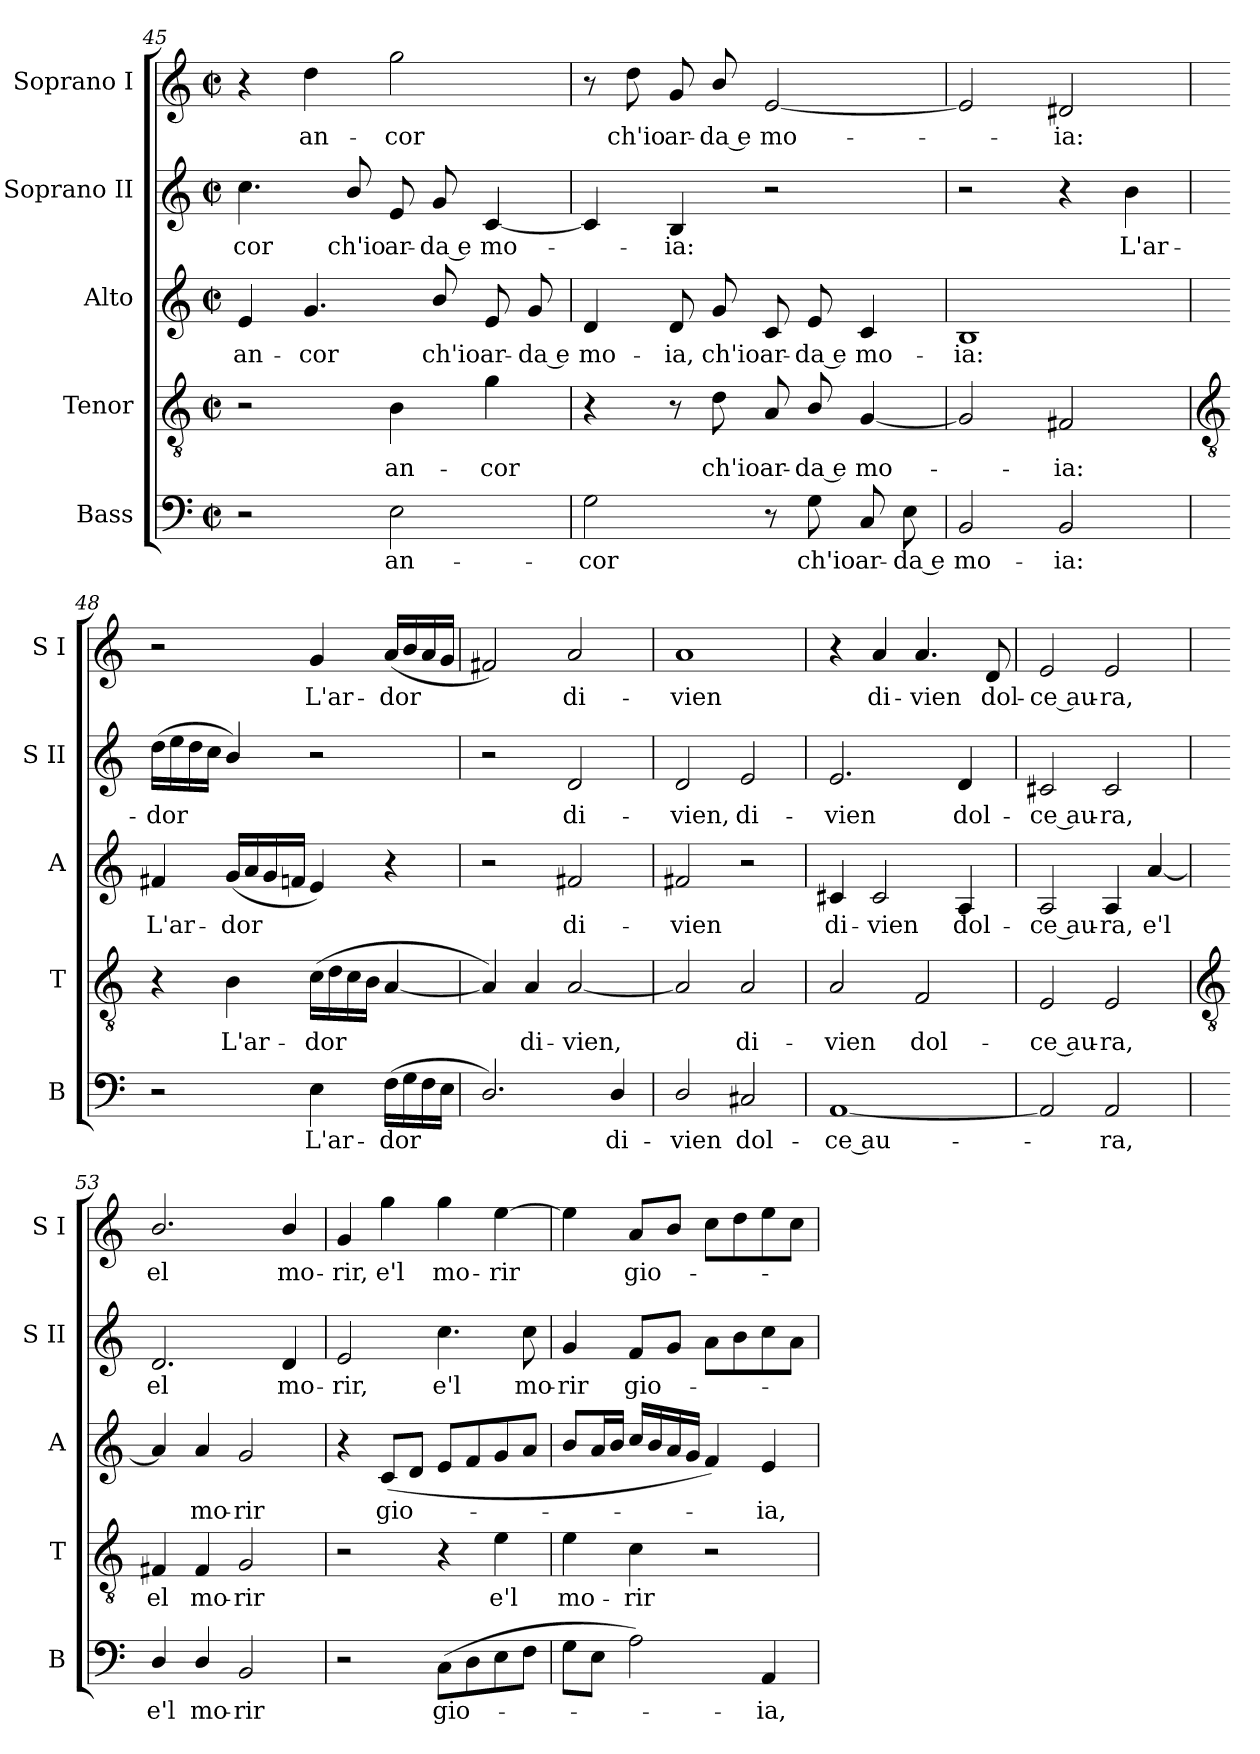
**kern	**text	**kern	**text	**kern	**text	**kern	**text	**kern	**text
*part5	*part5	*part4	*part4	*part3	*part3	*part2	*part2	*part1	*part1
*staff5	*staff5	*staff4	*staff4	*staff3	*staff3	*staff2	*staff2	*staff1	*staff1
*I"Bass	*	*I"Tenor	*	*I"Alto	*	*I"Soprano II	*	*I"Soprano I	*
*I'B	*	*I'T	*	*I'A	*	*I'S II	*	*I'S I	*
!!LO:LB:g=z
*clefF4	*	*clefGv2	*	*clefG2	*	*clefG2	*	*clefG2	*
*k[]	*	*k[]	*	*k[]	*	*k[]	*	*k[]	*
*C:	*	*C:	*	*C:	*	*C:	*	*C:	*
*M2/2	*	*M2/2	*	*M2/2	*	*M2/2	*	*M2/2	*
*met(c|)	*	*met(c|)	*	*met(c|)	*	*met(c|)	*	*met(c|)	*
=45	=45	=45	=45	=45	=45	=45	=45	=45	=45
!	!	!	!	!	!LO:LY:b	!	!LO:LY:b	!	!
2r	.	2r	.	4e	an-	4.cc	-cor	4r	.
!	!	!	!	!	!LO:LY:b	!	!	!	!LO:LY:b
.	.	.	.	4.g	-cor	.	.	4dd	an-
!	!	!	!	!	!	!	!LO:LY:b	!	!
.	.	.	.	.	.	8b/	ch'io	.	.
!	!LO:LY:b	!	!LO:LY:b	!	!	!	!LO:LY:b	!	!LO:LY:b
2E	an-	4B	an-	.	.	8e	ar-	2gg	-cor
!	!	!	!	!	!LO:LY:b	!	!LO:LY:b	!	!
.	.	.	.	8b/	ch'io	8g	-da e	.	.
!	!	!	!LO:LY:b	!	!LO:LY:b	!	!LO:LY:b	!	!
.	.	4g	-cor	8e	ar-	[4c	mo-	.	.
!	!	!	!	!	!LO:LY:b	!	!	!	!
.	.	.	.	8g	-da e	.	.	.	.
=46	=46	=46	=46	=46	=46	=46	=46	=46	=46
!	!LO:LY:b	!	!	!	!LO:LY:b	!	!	!	!
2G	-cor	4r	.	4d	mo-	4c]	.	8r	.
!	!	!	!	!	!	!	!	!	!LO:LY:b
.	.	.	.	.	.	.	.	8dd	ch'io
!	!	!	!	!	!LO:LY:b	!	!LO:LY:b	!	!LO:LY:b
.	.	8r	.	8d	-ia,	4B	ia:	8g	ar-
!	!	!	!LO:LY:b	!	!LO:LY:b	!	!	!	!LO:LY:b
.	.	8d	ch'io	8g	ch'io	.	.	8b/	-da e
!	!	!	!LO:LY:b	!	!LO:LY:b	!	!	!	!LO:LY:b
8r	.	8A	ar-	8c	ar-	2r	.	[2e	mo-
!	!LO:LY:b	!	!LO:LY:b	!	!LO:LY:b	!	!	!	!
8G	ch'io	8B/	-da e	8e	-da e	.	.	.	.
!	!LO:LY:b	!	!LO:LY:b	!	!LO:LY:b	!	!	!	!
8C	ar-	[4G	mo-	4c	mo-	.	.	.	.
!	!LO:LY:b	!	!	!	!	!	!	!	!
8E	-da e	.	.	.	.	.	.	.	.
=47	=47	=47	=47	=47	=47	=47	=47	=47	=47
!	!LO:LY:b	!	!	!	!LO:LY:b	!	!	!	!
2BB	mo-	2G]	.	1B	-ia:	2r	.	2e]	.
!	!LO:LY:b	!	!LO:LY:b	!	!	!	!	!	!LO:LY:b
2BB	-ia:	2F#X	ia:	.	.	4r	.	2d#X	ia:
!	!	!	!	!	!	!	!LO:LY:b	!	!
.	.	.	.	.	.	4b	L'ar-	.	.
!!LO:LB:g=z
=48	=48	=48	=48	=48	=48	=48	=48	=48	=48
*	*	*clefGv2	*	*	*	*	*	*	*
!	!	!	!	!	!LO:LY:b	!	!LO:LY:b	!	!
2r	.	4r	.	4f#X	L'ar-	(>16ddLL	-dor	2r	.
.	.	.	.	.	.	16ee	.	.	.
.	.	.	.	.	.	16dd	.	.	.
.	.	.	.	.	.	16ccJJ	.	.	.
!	!	!	!LO:LY:b	!	!LO:LY:b	!	!	!	!
.	.	4B	L'ar-	(<16gLL	-dor	4b/)	.	.	.
.	.	.	.	16a	.	.	.	.	.
.	.	.	.	16g	.	.	.	.	.
.	.	.	.	16fnJJ	.	.	.	.	.
!	!LO:LY:b	!	!LO:LY:b	!	!	!	!	!	!LO:LY:b
4E	L'ar-	(>16cLL	-dor	4e)	.	2r	.	4g	L'ar-
.	.	16d	.	.	.	.	.	.	.
.	.	16c	.	.	.	.	.	.	.
.	.	16BJJ	.	.	.	.	.	.	.
!	!LO:LY:b	!	!	!	!	!	!	!	!LO:LY:b
(>16FLL	-dor	[4A	.	4r	.	.	.	(<16aLL	-dor
16G	.	.	.	.	.	.	.	16b	.
16F	.	.	.	.	.	.	.	16a	.
16EJJ	.	.	.	.	.	.	.	16gJJ	.
=49	=49	=49	=49	=49	=49	=49	=49	=49	=49
2.D/)	.	4A])	.	2r	.	2r	.	2f#X)	.
!	!	!	!LO:LY:b	!	!	!	!	!	!
.	.	4A	di-	.	.	.	.	.	.
!	!	!	!LO:LY:b	!	!LO:LY:b	!	!LO:LY:b	!	!LO:LY:b
.	.	[2A	-vien,	2f#X	di-	2d	di-	2a	di-
!	!LO:LY:b	!	!	!	!	!	!	!	!
4D/	di-	.	.	.	.	.	.	.	.
=50	=50	=50	=50	=50	=50	=50	=50	=50	=50
!	!LO:LY:b	!	!	!	!LO:LY:b	!	!LO:LY:b	!	!LO:LY:b
2D/	-vien	2A]	.	2f#X	-vien	2d	-vien,	1a	-vien
!	!LO:LY:b	!	!LO:LY:b	!	!	!	!LO:LY:b	!	!
2C#X	dol-	2A	di-	2r	.	2e	di-	.	.
=51	=51	=51	=51	=51	=51	=51	=51	=51	=51
!	!LO:LY:b	!	!LO:LY:b	!	!LO:LY:b	!	!LO:LY:b	!	!
[1AA	-ce au-	2A	-vien	4c#X	di-	2.e	-vien	4r	.
!	!	!	!	!	!LO:LY:b	!	!	!	!LO:LY:b
.	.	.	.	2c#	-vien	.	.	4a	di-
!	!	!	!LO:LY:b	!	!	!	!	!	!LO:LY:b
.	.	2F	dol-	.	.	.	.	4.a	-vien
!	!	!	!	!	!LO:LY:b	!	!LO:LY:b	!	!
.	.	.	.	4A	dol-	4d	dol-	.	.
!	!	!	!	!	!	!	!	!	!LO:LY:b
.	.	.	.	.	.	.	.	8d	dol-
=52	=52	=52	=52	=52	=52	=52	=52	=52	=52
!	!	!	!LO:LY:b	!	!LO:LY:b	!	!LO:LY:b	!	!LO:LY:b
2AA]	.	2E	-ce au-	2A	-ce au-	2c#X	-ce au-	2e	-ce au-
!	!LO:LY:b	!	!LO:LY:b	!	!LO:LY:b	!	!LO:LY:b	!	!LO:LY:b
2AA	ra,	2E	-ra,	4A	-ra,	2c#	-ra,	2e	-ra,
!	!	!	!	!	!LO:LY:b	!	!	!	!
.	.	.	.	[4a	e'l	.	.	.	.
!!LO:LB:g=z
=53	=53	=53	=53	=53	=53	=53	=53	=53	=53
*	*	*clefGv2	*	*	*	*	*	*	*
!	!LO:LY:b	!	!LO:LY:b	!	!	!	!LO:LY:b	!	!LO:LY:b
4D/	e'l	4F#X	el	4a]	.	2.d	el	2.b/	el
!	!LO:LY:b	!	!LO:LY:b	!	!LO:LY:b	!	!	!	!
4D/	mo-	4F#	mo-	4a	mo-	.	.	.	.
!	!LO:LY:b	!	!LO:LY:b	!	!LO:LY:b	!	!	!	!
2BB	-rir	2G	-rir	2g	-rir	.	.	.	.
!	!	!	!	!	!	!	!LO:LY:b	!	!LO:LY:b
.	.	.	.	.	.	4d	mo-	4b/	mo-
=54	=54	=54	=54	=54	=54	=54	=54	=54	=54
!	!	!	!	!	!	!	!LO:LY:b	!	!LO:LY:b
2r	.	2r	.	4r	.	2e	-rir,	4g	-rir,
!	!	!	!	!	!LO:LY:b	!	!	!	!LO:LY:b
.	.	.	.	(<8cL	gio-	.	.	4gg	e'l
.	.	.	.	8dJ	.	.	.	.	.
!	!LO:LY:b	!	!	!	!	!	!LO:LY:b	!	!LO:LY:b
(>8CL	gio-	4r	.	8eL	.	4.cc	e'l	4gg	mo-
8D	.	.	.	8f	.	.	.	.	.
!	!	!	!LO:LY:b	!	!	!	!	!	!LO:LY:b
8E	.	4e	e'l	8g	.	.	.	[4ee	-rir
!	!	!	!	!	!	!	!LO:LY:b	!	!
8FJ	.	.	.	8aJ	.	8cc	mo-	.	.
=55	=55	=55	=55	=55	=55	=55	=55	=55	=55
!	!	!	!LO:LY:b	!	!	!	!LO:LY:b	!	!
8GL	.	4e	mo-	8bL	.	4g	-rir	4ee]	.
8EJ	.	.	.	16aL	.	.	.	.	.
.	.	.	.	16bJJ	.	.	.	.	.
!	!	!	!LO:LY:b	!	!	!	!LO:LY:b	!	!LO:LY:b
2A)	.	4c	-rir	16ccLL	.	8fL	gio-	8aL	gio-
.	.	.	.	16b	.	.	.	.	.
.	.	.	.	16a	.	8gJ	.	8bJ	.
.	.	.	.	16gJJ	.	.	.	.	.
.	.	2r	.	4f)	.	8aL	.	8ccL	.
.	.	.	.	.	.	8b	.	8dd	.
!	!LO:LY:b	!	!	!	!LO:LY:b	!	!	!	!
4AA	ia,	.	.	4e	ia,	8cc	.	8ee	.
.	.	.	.	.	.	8aJ	.	8ccJ	.
=	=	=	=	=	=	=	=	=	=
*-	*-	*-	*-	*-	*-	*-	*-	*-	*-
